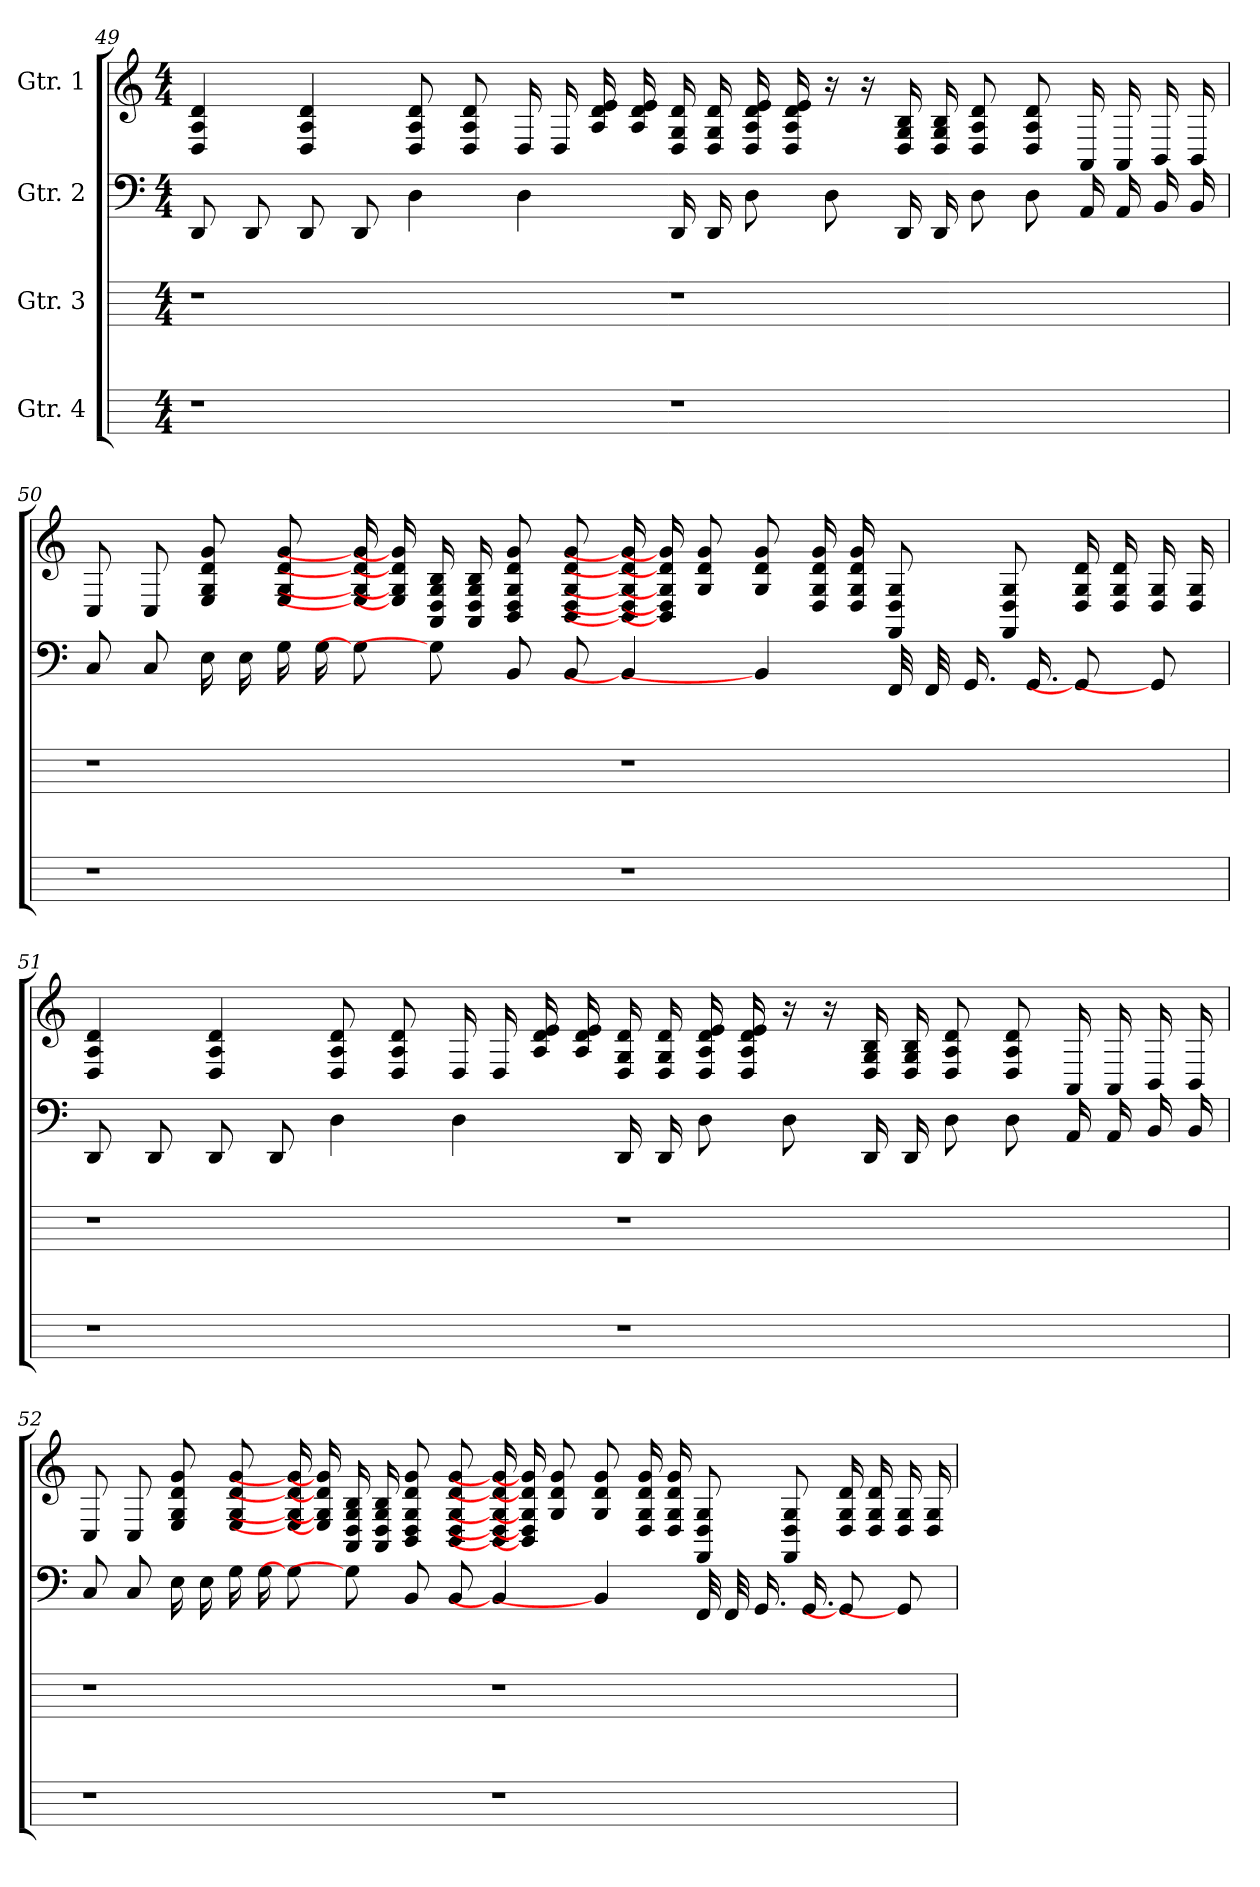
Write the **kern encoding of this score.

**kern	**kern	**kern	**kern
*part4	*part3	*part2	*part1
*staff4	*staff3	*staff2	*staff1
*I"Gtr. 4	*I"Gtr. 3	*I"Gtr. 2	*I"Gtr. 1
*	*	*	*
*k[]	*k[]	*k[]	*k[]
*M4/4	*M4/4	*M4/4	*M4/4
=49	=49	=49	=49
1r	1r	8DD	4d 4A 4D
.	.	8DD	.
.	.	8DD	4d 4A 4D
.	.	8DD	.
.	.	4D	8d 8A 8D
.	.	.	8d 8A 8D
.	.	4D	16D
.	.	.	16D
.	.	.	16e 16d 16A
.	.	.	16e 16d 16A
1r	1r	16DD	16d 16G 16D
.	.	16DD	16d 16G 16D
.	.	8D	16e 16d 16A 16D
.	.	.	16e 16d 16A 16D
.	.	8D	16r
.	.	.	16r
.	.	16DD	16B 16G 16D
.	.	16DD	16B 16G 16D
.	.	8D	8d 8A 8D
.	.	8D	8d 8A 8D
.	.	16AA	16AA
.	.	16AA	16AA
.	.	16BB	16BB
.	.	16BB	16BB
=50	=50	=50	=50
1r	1r	8C	8C
.	.	8C	8C
.	.	16E	8g 8d 8G 8E
.	.	16E	.
.	.	16G	8g 8d 8G 8E
.	.	16G	.
.	.	8G]	16g] 16d] 16G] 16E]
.	.	.	16g] 16d] 16G] 16E]
.	.	8G]	16B 16G 16D 16AA
.	.	.	16B 16G 16D 16AA
.	.	8BB	8g 8d 8G 8D 8BB
.	.	8BB	8g 8d 8G 8D 8BB
1r	1r	4BB]	16g] 16d] 16G] 16D] 16BB]
.	.	.	16g] 16d] 16G] 16D] 16BB]
.	.	.	8g 8d 8G
.	.	4BB]	8g 8d 8G
.	.	.	16g 16d 16G 16D
.	.	.	16g 16d 16G 16D
.	.	32FF	8G 8D 8FF
.	.	32FF	.
.	.	16.GG	.
.	.	.	8G 8D 8FF
.	.	16.GG	.
.	.	8GG]	16d 16G 16D
.	.	.	16d 16G 16D
.	.	8GG]	16G 16D
.	.	.	16G 16D
=51	=51	=51	=51
1r	1r	8DD	4d 4A 4D
.	.	8DD	.
.	.	8DD	4d 4A 4D
.	.	8DD	.
.	.	4D	8d 8A 8D
.	.	.	8d 8A 8D
.	.	4D	16D
.	.	.	16D
.	.	.	16e 16d 16A
.	.	.	16e 16d 16A
1r	1r	16DD	16d 16G 16D
.	.	16DD	16d 16G 16D
.	.	8D	16e 16d 16A 16D
.	.	.	16e 16d 16A 16D
.	.	8D	16r
.	.	.	16r
.	.	16DD	16B 16G 16D
.	.	16DD	16B 16G 16D
.	.	8D	8d 8A 8D
.	.	8D	8d 8A 8D
.	.	16AA	16AA
.	.	16AA	16AA
.	.	16BB	16BB
.	.	16BB	16BB
=52	=52	=52	=52
1r	1r	8C	8C
.	.	8C	8C
.	.	16E	8g 8d 8G 8E
.	.	16E	.
.	.	16G	8g 8d 8G 8E
.	.	16G	.
.	.	8G]	16g] 16d] 16G] 16E]
.	.	.	16g] 16d] 16G] 16E]
.	.	8G]	16B 16G 16D 16AA
.	.	.	16B 16G 16D 16AA
.	.	8BB	8g 8d 8G 8D 8BB
.	.	8BB	8g 8d 8G 8D 8BB
1r	1r	4BB]	16g] 16d] 16G] 16D] 16BB]
.	.	.	16g] 16d] 16G] 16D] 16BB]
.	.	.	8g 8d 8G
.	.	4BB]	8g 8d 8G
.	.	.	16g 16d 16G 16D
.	.	.	16g 16d 16G 16D
.	.	32FF	8G 8D 8FF
.	.	32FF	.
.	.	16.GG	.
.	.	.	8G 8D 8FF
.	.	16.GG	.
.	.	8GG]	16d 16G 16D
.	.	.	16d 16G 16D
.	.	8GG]	16G 16D
.	.	.	16G 16D
=	=	=	=
*-	*-	*-	*-
